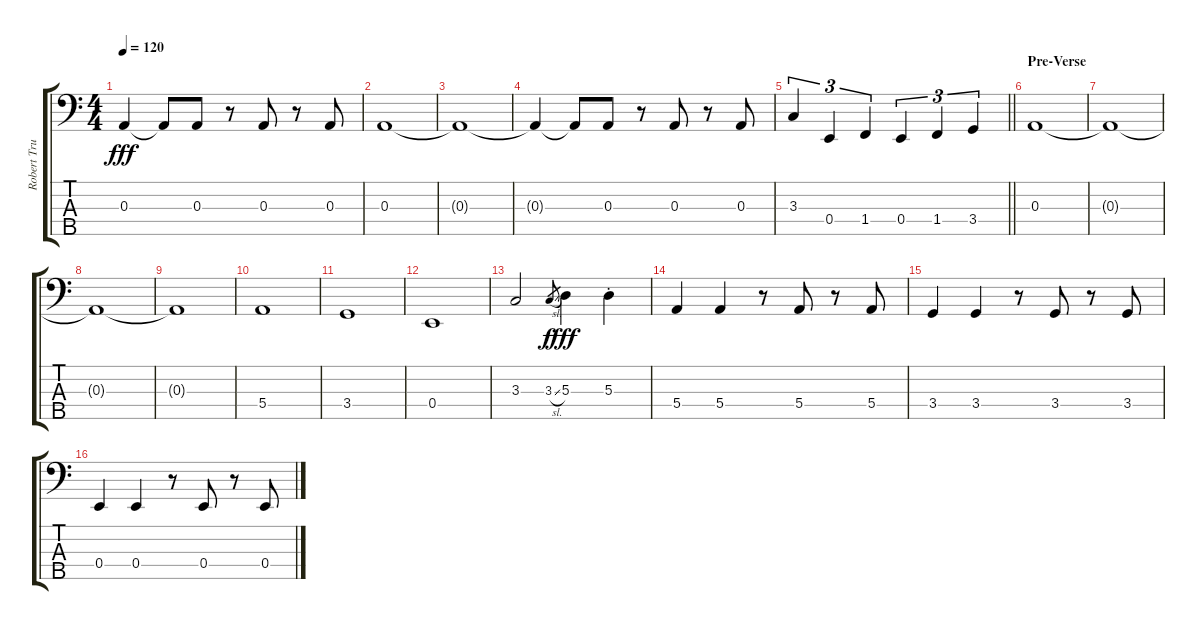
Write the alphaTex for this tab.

\track ("Robert Trujillo" "Robert Tru") {instrument electricbassfinger}
\staff {score tabs}
\tuning (G2 D2 A1 E1 B0) {hide}
\ts (4 4)
\tempo 120
\clef f4
\ks aminor
0.3{t}.4{dy fff} 0.3{t}.8 0.3.8 r.8 0.3.8 r.8 0.3.8 |
0.3.1 |
0.3{t}.1 |
0.3{t}.4 0.3{t}.8 0.3.8 r.8 0.3.8 r.8 0.3.8 |
\barLineRight lightlight
3.3.4{tu (3 2)} 0.4.4{tu (3 2)} 1.4.4{tu (3 2)} 0.4.4{tu (3 2)} 1.4.4{tu (3 2)} 3.4.4{tu (3 2)} |
\section ("" "Pre-Verse")
0.3.1 |
0.3{t}.1 |
0.3{t}.1 |
0.3{t}.1 |
5.4.1 |
3.4.1 |
0.4.1 |
3.3.2 3.3{sl}.8{gr dy f} 5.3.4{dy fff} 5.3{st}.4 |
5.4.4 5.4.4 r.8 5.4.8 r.8 5.4.8 |
3.4.4 3.4.4 r.8 3.4.8 r.8 3.4.8 |
0.4.4 0.4.4 r.8 0.4.8 r.8 0.4.8
